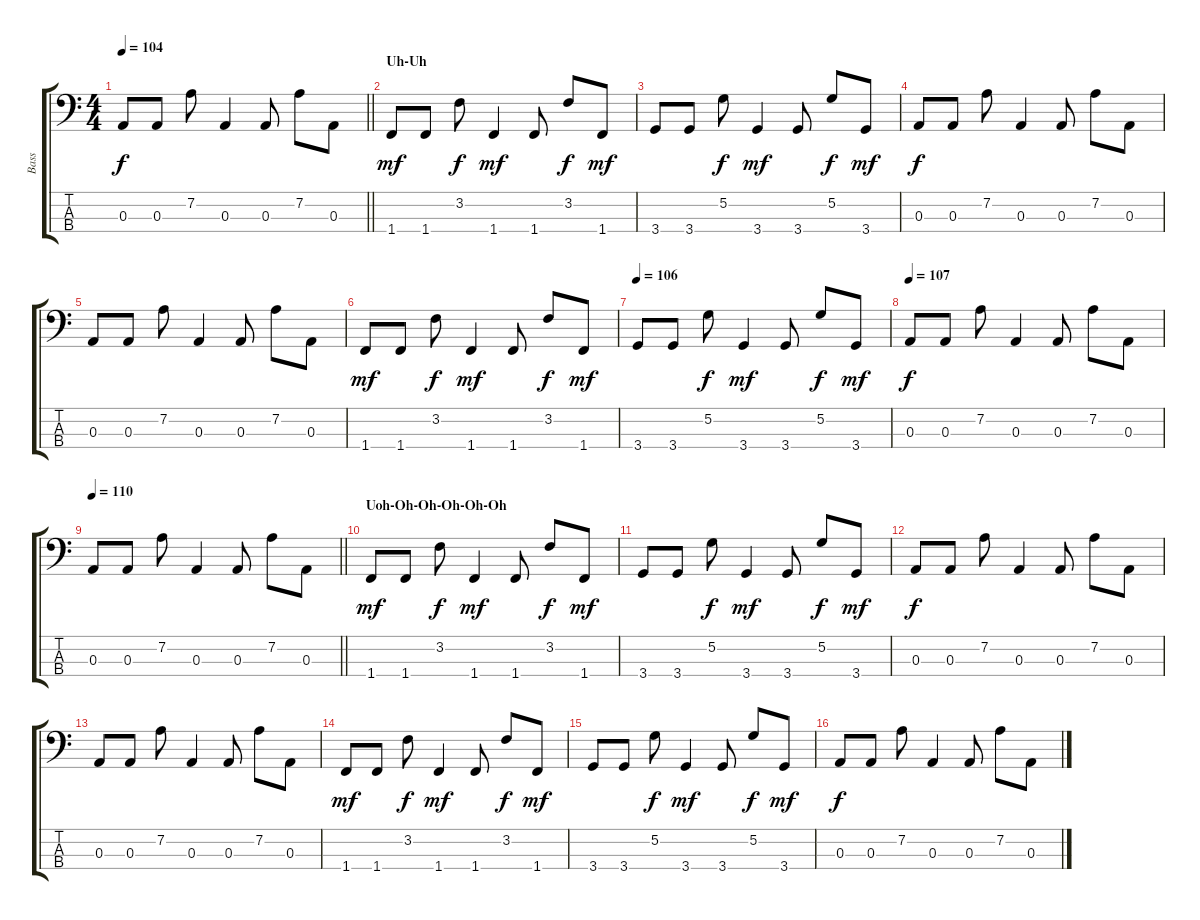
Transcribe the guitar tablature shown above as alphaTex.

\track ("Bass" "Bass") {instrument electricbassfinger}
\staff {score tabs}
\tuning (G2 D2 A1 E1) {hide}
\ts (4 4)
\tempo 104
\clef f4
\barLineRight lightlight
\ks c
0.3.8{dy f} 0.3.8 7.2.8 0.3.4 0.3.8 7.2.8 0.3.8 |
\section ("" "Uh-Uh")
1.4.8{dy mf} 1.4.8 3.2.8{dy f} 1.4.4{dy mf} 1.4.8 3.2.8{dy f} 1.4.8{dy mf} |
3.4.8 3.4.8 5.2.8{dy f} 3.4.4{dy mf} 3.4.8 5.2.8{dy f} 3.4.8{dy mf} |
0.3.8{dy f} 0.3.8 7.2.8 0.3.4 0.3.8 7.2.8 0.3.8 |
0.3.8 0.3.8 7.2.8 0.3.4 0.3.8 7.2.8 0.3.8 |
1.4.8{dy mf} 1.4.8 3.2.8{dy f} 1.4.4{dy mf} 1.4.8 3.2.8{dy f} 1.4.8{dy mf} |
\tempo 106
3.4.8 3.4.8 5.2.8{dy f} 3.4.4{dy mf} 3.4.8 5.2.8{dy f} 3.4.8{dy mf} |
\tempo 107
0.3.8{dy f} 0.3.8 7.2.8 0.3.4 0.3.8 7.2.8 0.3.8 |
\tempo 110
\barLineRight lightlight
0.3.8 0.3.8 7.2.8 0.3.4 0.3.8 7.2.8 0.3.8 |
\section ("" "Uoh-Oh-Oh-Oh-Oh-Oh")
1.4.8{dy mf} 1.4.8 3.2.8{dy f} 1.4.4{dy mf} 1.4.8 3.2.8{dy f} 1.4.8{dy mf} |
3.4.8 3.4.8 5.2.8{dy f} 3.4.4{dy mf} 3.4.8 5.2.8{dy f} 3.4.8{dy mf} |
0.3.8{dy f} 0.3.8 7.2.8 0.3.4 0.3.8 7.2.8 0.3.8 |
0.3.8 0.3.8 7.2.8 0.3.4 0.3.8 7.2.8 0.3.8 |
1.4.8{dy mf} 1.4.8 3.2.8{dy f} 1.4.4{dy mf} 1.4.8 3.2.8{dy f} 1.4.8{dy mf} |
3.4.8 3.4.8 5.2.8{dy f} 3.4.4{dy mf} 3.4.8 5.2.8{dy f} 3.4.8{dy mf} |
0.3.8{dy f} 0.3.8 7.2.8 0.3.4 0.3.8 7.2.8 0.3.8
